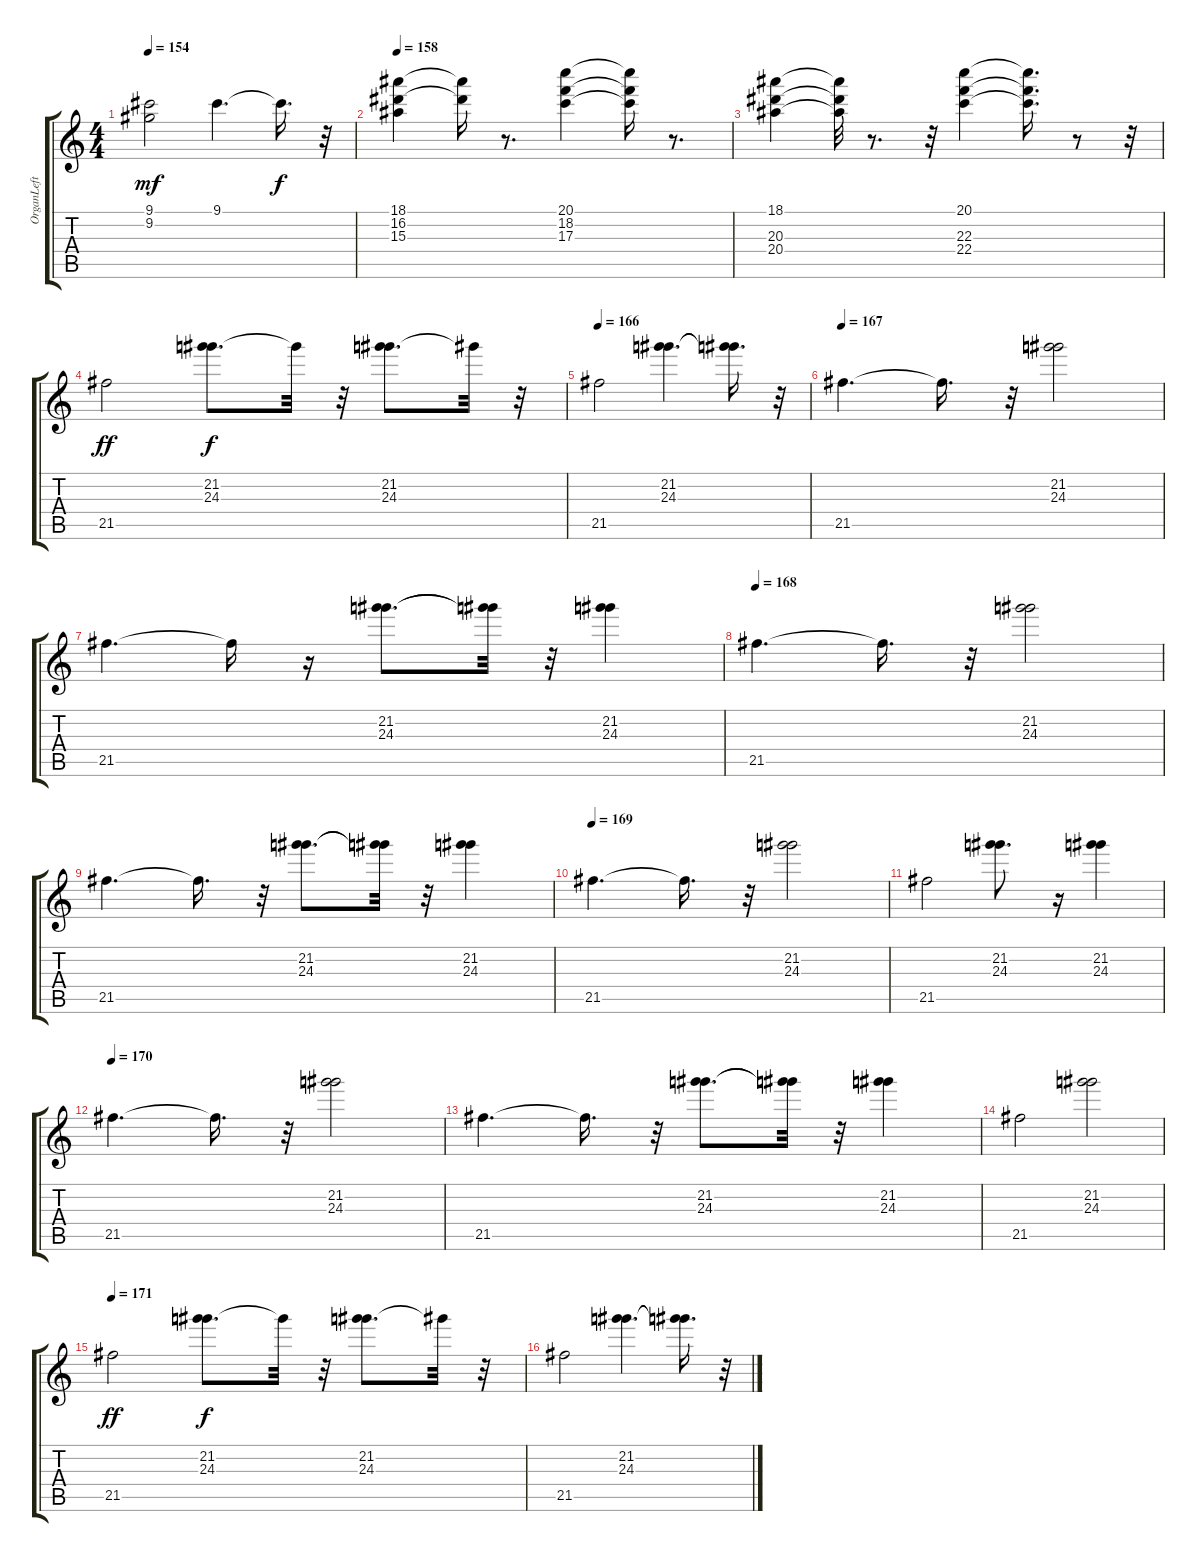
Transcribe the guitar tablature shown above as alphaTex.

\track ("OrganLeft #2" "OrganLeft ") {instrument acousticguitarsteel}
\staff {score tabs}
\tuning (E4 B3 G3 D3 A2 E2) {hide}
\ts (4 4)
\tempo 154
\clef g2
\ks c
(9.1 9.2).2{dy mf} 9.1.4{d} 9.1{t}.16{d dy f} r.32 |
\tempo 158
(18.1 16.2 15.3).4 (18.1{t} 16.2{t}).16 r.8{d} (20.1 18.2 17.3).4 (20.1{t} 18.2{t} 17.3{t}).16 r.8{d} |
(18.1 20.3 20.4).4 (18.1{t} 20.3{t} 20.4{t}).32 r.8{d} r.32 (20.1 22.3 22.4).4 (20.1{t} 22.3{t} 22.4{t}).16{d} r.8 r.32 |
21.5.2{dy ff} (21.2 24.3).8{d dy f} 24.3{t}.32 r.32 (21.2 24.3).8{d} 21.2{t}.32 r.32 |
\tempo 166
21.5.2 (21.2 24.3).4{d} (21.2{t} 24.3{t}).16{d} r.32 |
\tempo 167
21.5.4{d} 21.5{t}.16{d} r.32 (21.2 24.3).2 |
21.5.4{d} 21.5{t}.16 r.16 (21.2 24.3).8{d} (21.2{t} 24.3{t}).32 r.32 (21.2 24.3).4 |
\tempo 168
21.5.4{d} 21.5{t}.16{d} r.32 (21.2 24.3).2 |
21.5.4{d} 21.5{t}.16{d} r.32 (21.2 24.3).8{d} (21.2{t} 24.3{t}).32 r.32 (21.2 24.3).4 |
\tempo 169
21.5.4{d} 21.5{t}.16{d} r.32 (21.2 24.3).2 |
21.5.2 (21.2 24.3).8{d} r.16 (21.2 24.3).4 |
\tempo 170
21.5.4{d} 21.5{t}.16{d} r.32 (21.2 24.3).2 |
21.5.4{d} 21.5{t}.16{d} r.32 (21.2 24.3).8{d} (21.2{t} 24.3{t}).32 r.32 (21.2 24.3).4 |
21.5.2 (21.2 24.3).2 |
\tempo 171
21.5.2{dy ff} (21.2 24.3).8{d dy f} 24.3{t}.32 r.32 (21.2 24.3).8{d} 21.2{t}.32 r.32 |
21.5.2 (21.2 24.3).4{d} (21.2{t} 24.3{t}).16{d} r.32
